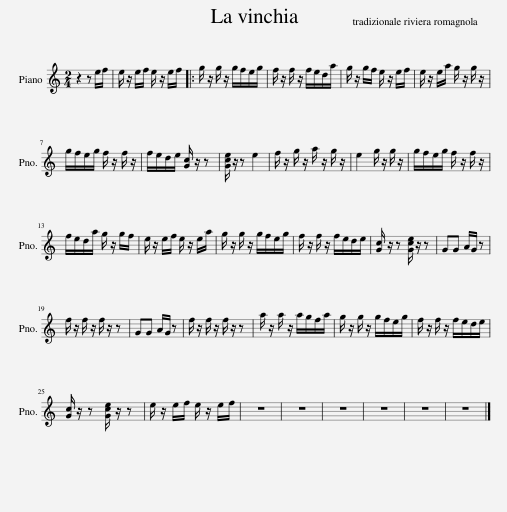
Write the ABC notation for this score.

X:1
L:1/8
M:2/4
I:linebreak $
K:C
V:1 treble
V:1
 z2 z e/f/ | e/ z/ e/f/ e/ z/ e/f/ |: g/ z/ g/ z/ g/f/e/g/ | f/ z/ f/ z/ f/e/d/a/ | g/ z/ g/f/ e/ z/ e/f/ | %5
 e/ z/ e/a/ g/ z/ g/ z/ |$ g/f/e/g/ f/ z/ f/ z/ | f/e/d/e/ [Gc]/ z/ z | [Gce]/ z/ z e2 | f/ z/ g/ z/ a/ z/ g/ z/ | %10
 e2 g/ z/ g/ z/ | g/f/e/g/ f/ z/ f/ z/ |$ f/e/d/a/ g/ z/ g/f/ | e/ z/ e/f/ e/ z/ e/a/ | g/ z/ g/ z/ g/f/e/g/ | %15
 f/ z/ f/ z/ f/e/d/e/ | [Gc]/ z/ z [Gce]/ z/ z | GG A/G/ z |$ f/ z/ f/ z/ f/ z/ z | GG A/G/ z | %20
 f/ z/ f/ z/ f/ z/ z | a/ z/ a/ z/ a/g/f/a/ | g/ z/ g/ z/ g/f/e/g/ | f/ z/ f/ z/ f/e/d/e/ |$ [Gc]/ z/ z [Gce]/ z/ z | %25
 e/ z/ e/f/ e/ z/ e/f/ | z4 | z4 | z4 | z4 | %30
 z4 | z4 |] %32
